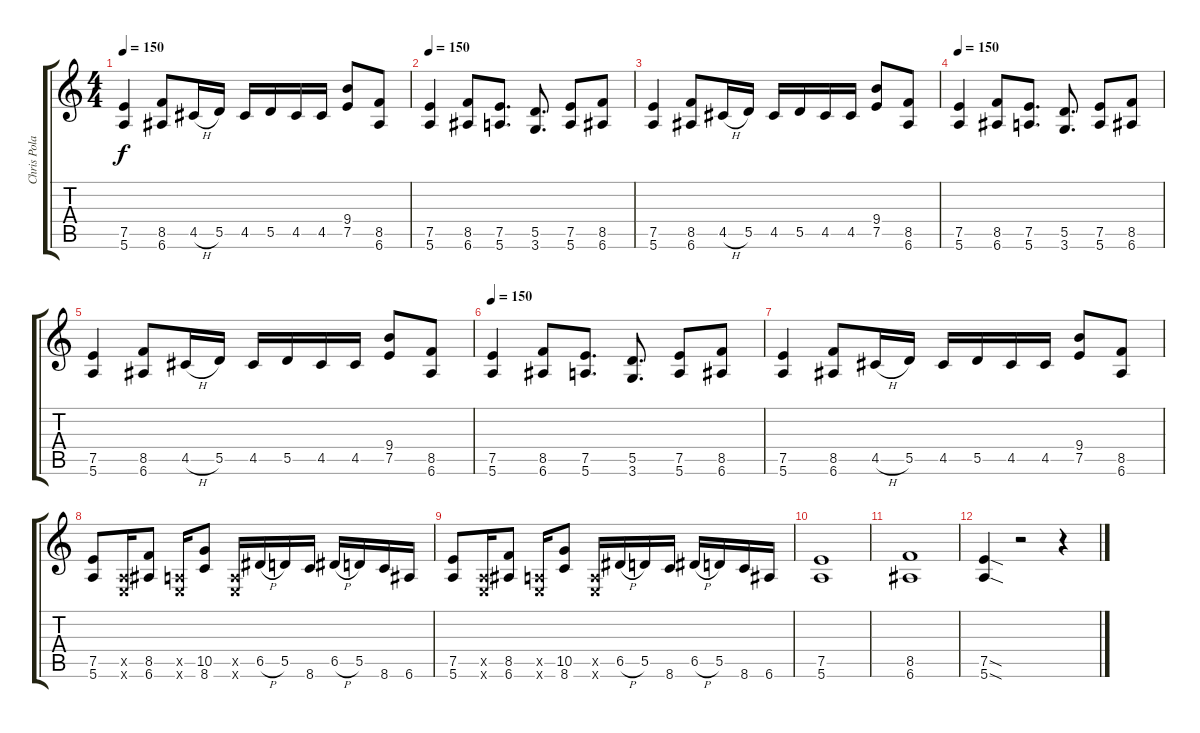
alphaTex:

\track ("Chris Poland" "Chris Pola") {instrument distortionguitar}
\staff {score tabs}
\tuning (E4 B3 G3 D3 A2 E2) {hide}
\ts (4 4)
\tempo 150
\clef g2
\ks c
(7.5 5.6).4{dy f} (8.5 6.6).8 4.5{h}.16 5.5.16 4.5.16 5.5.16 4.5.16 4.5.16 (9.4 7.5).8 (8.5 6.6).8 |
\tempo 150
(7.5 5.6).4 (8.5 6.6).8 (7.5 5.6).8{d} (5.5 3.6).8{d} (7.5 5.6).8 (8.5 6.6).8 |
(7.5 5.6).4 (8.5 6.6).8 4.5{h}.16 5.5.16 4.5.16 5.5.16 4.5.16 4.5.16 (9.4 7.5).8 (8.5 6.6).8 |
\tempo 150
(7.5 5.6).4 (8.5 6.6).8 (7.5 5.6).8{d} (5.5 3.6).8{d} (7.5 5.6).8 (8.5 6.6).8 |
(7.5 5.6).4 (8.5 6.6).8 4.5{h}.16 5.5.16 4.5.16 5.5.16 4.5.16 4.5.16 (9.4 7.5).8 (8.5 6.6).8 |
\tempo 150
(7.5 5.6).4 (8.5 6.6).8 (7.5 5.6).8{d} (5.5 3.6).8{d} (7.5 5.6).8 (8.5 6.6).8 |
(7.5 5.6).4 (8.5 6.6).8 4.5{h}.16 5.5.16 4.5.16 5.5.16 4.5.16 4.5.16 (9.4 7.5).8 (8.5 6.6).8 |
(7.5 5.6).8 (0.5{x} 0.6{x}).16 (8.5 6.6).8 (0.5{x} 0.6{x}).16 (10.5 8.6).8 (0.5{x} 0.6{x}).16 6.5{h}.16 5.5.16 8.6.16 6.5{h}.16 5.5.16 8.6.16 6.6.16 |
(7.5 5.6).8 (0.5{x} 0.6{x}).16 (8.5 6.6).8 (0.5{x} 0.6{x}).16 (10.5 8.6).8 (0.5{x} 0.6{x}).16 6.5{h}.16 5.5.16 8.6.16 6.5{h}.16 5.5.16 8.6.16 6.6.16 |
(7.5 5.6).1 |
(8.5 6.6).1 |
(7.5{sod} 5.6{sod}).4 r.2 r.4
